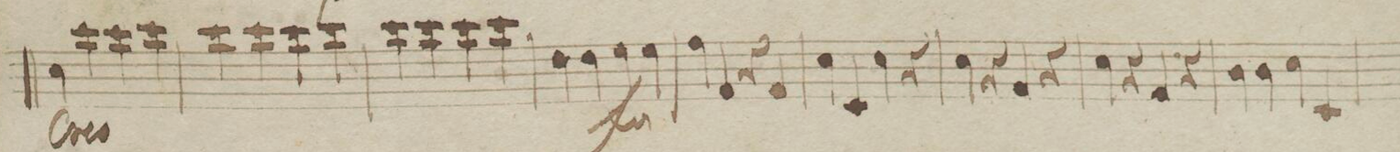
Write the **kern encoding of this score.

**kern	**dynam
*I"Viola	*
*clefC3	*
*k[f#]	*
*met(c|)	*
*M4/4	*
4d\	<
4dd\	.
4dd\	.
4dd\	.
=22	=22
4dd\	.
4dd\	.
4dd\	.
4dd\	.
=23	=23
4dd\	.
4dd\	.
4dd\	.
4dd\	.
=24	=24
4e\	.
4e\	.
4f#\	f
4f#\	.
=25	=25
4g\	.
4G/	.
4r	.
4G/	.
=26	=26
4d\	.
4D/	.
4d\	.
4r	.
=27	=27
4d\	.
4r	.
4G/	.
4r	.
=28	=28
4d\	.
4r	.
4G/	.
4r	.
=29	=29
4c\	.
4c\	.
4d\	.
4D/	.
=30	=30
*-	*-
